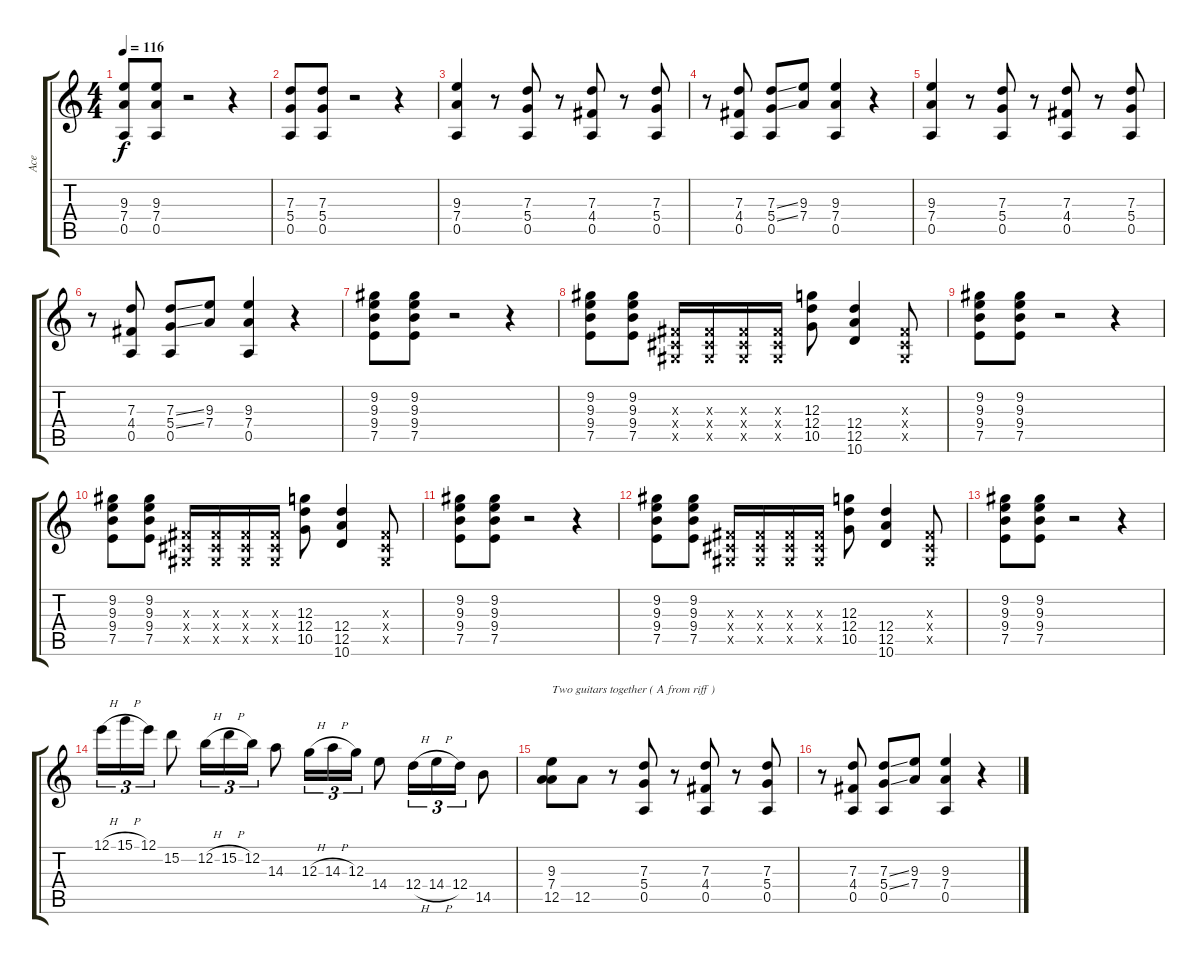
\track ("Ace" "Ace") {instrument overdrivenguitar}
\staff {score tabs}
\tuning (E4 B3 G3 D3 A2 E2) {hide}
\ts (4 4)
\tempo 116
\clef g2
\ks c
(9.3 7.4 0.5).8{dy f} (9.3 7.4 0.5).8 r.2 r.4 |
(7.3 5.4 0.5).8 (7.3 5.4 0.5).8 r.2 r.4 |
(9.3 7.4 0.5).4 r.8 (7.3 5.4 0.5).8 r.8 (7.3 4.4 0.5).8 r.8 (7.3 5.4 0.5).8 |
r.8 (7.3 4.4 0.5).8 (7.3{ss} 5.4{ss} 0.5).8 (9.3 7.4).8 (9.3 7.4 0.5).4 r.4 |
(9.3 7.4 0.5).4 r.8 (7.3 5.4 0.5).8 r.8 (7.3 4.4 0.5).8 r.8 (7.3 5.4 0.5).8 |
r.8 (7.3 4.4 0.5).8 (7.3{ss} 5.4{ss} 0.5).8 (9.3 7.4).8 (9.3 7.4 0.5).4 r.4 |
(9.2 9.3 9.4 7.5).8 (9.2 9.3 9.4 7.5).8 r.2 r.4 |
(9.2 9.3 9.4 7.5).8 (9.2 9.3 9.4 7.5).8 (-1.3{x} -1.4{x} -1.5{x}).16 (-1.3{x} -1.4{x} -1.5{x}).16 (-1.3{x} -1.4{x} -1.5{x}).16 (-1.3{x} -1.4{x} -1.5{x}).16 (12.3 12.4 10.5).8 (12.4 12.5 10.6).4 (-1.3{x} -1.4{x} -1.5{x}).8 |
(9.2 9.3 9.4 7.5).8 (9.2 9.3 9.4 7.5).8 r.2 r.4 |
(9.2 9.3 9.4 7.5).8 (9.2 9.3 9.4 7.5).8 (-1.3{x} -1.4{x} -1.5{x}).16 (-1.3{x} -1.4{x} -1.5{x}).16 (-1.3{x} -1.4{x} -1.5{x}).16 (-1.3{x} -1.4{x} -1.5{x}).16 (12.3 12.4 10.5).8 (12.4 12.5 10.6).4 (-1.3{x} -1.4{x} -1.5{x}).8 |
(9.2 9.3 9.4 7.5).8 (9.2 9.3 9.4 7.5).8 r.2 r.4 |
(9.2 9.3 9.4 7.5).8 (9.2 9.3 9.4 7.5).8 (-1.3{x} -1.4{x} -1.5{x}).16 (-1.3{x} -1.4{x} -1.5{x}).16 (-1.3{x} -1.4{x} -1.5{x}).16 (-1.3{x} -1.4{x} -1.5{x}).16 (12.3 12.4 10.5).8 (12.4 12.5 10.6).4 (-1.3{x} -1.4{x} -1.5{x}).8 |
(9.2 9.3 9.4 7.5).8 (9.2 9.3 9.4 7.5).8 r.2 r.4 |
12.1{h}.16{tu (3 2)} 15.1{h}.16{tu (3 2)} 12.1.16{tu (3 2)} 15.2.8 12.2{h}.16{tu (3 2)} 15.2{h}.16{tu (3 2)} 12.2.16{tu (3 2)} 14.3.8 12.3{h}.16{tu (3 2)} 14.3{h}.16{tu (3 2)} 12.3.16{tu (3 2)} 14.4.8 12.4{h}.16{tu (3 2)} 14.4{h}.16{tu (3 2)} 12.4.16{tu (3 2)} 14.5.8 |
(9.3 7.4 12.5).8{txt "Two guitars together ( A from riff )"} 12.5.8 r.8 (7.3 5.4 0.5).8 r.8 (7.3 4.4 0.5).8 r.8 (7.3 5.4 0.5).8 |
r.8 (7.3 4.4 0.5).8 (7.3{ss} 5.4{ss} 0.5).8 (9.3 7.4).8 (9.3 7.4 0.5).4 r.4
